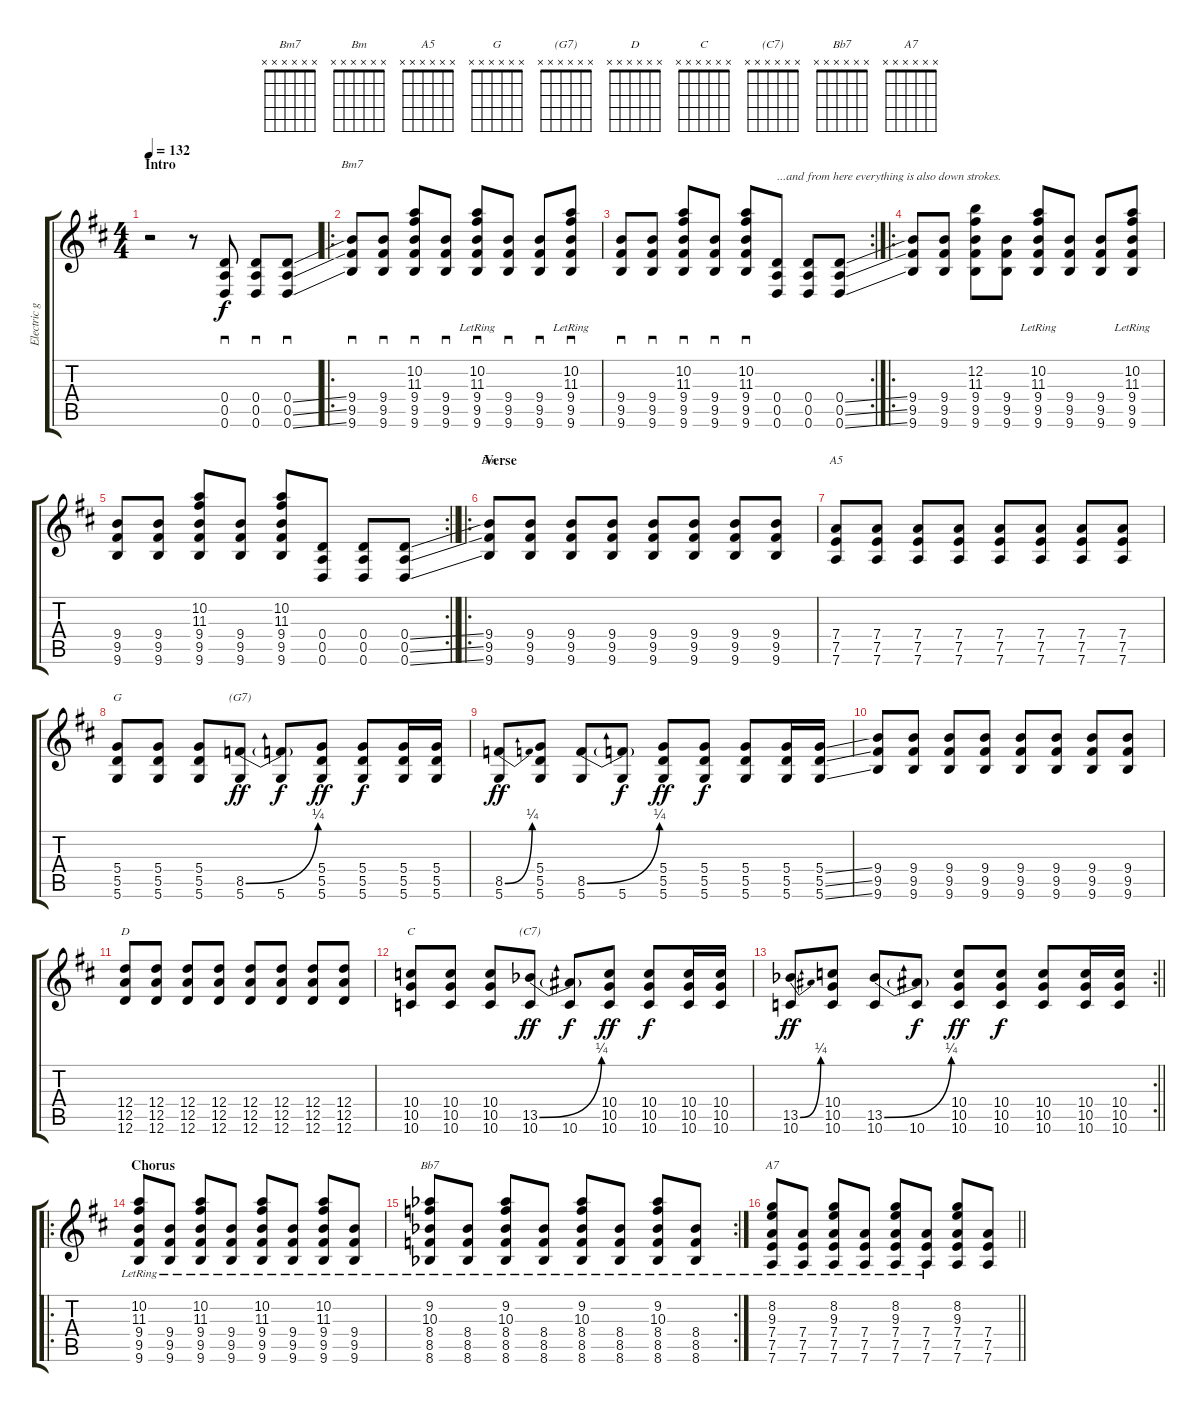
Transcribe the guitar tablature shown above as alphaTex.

\track ("Electric guitar: main" "Electric g") {instrument overdrivenguitar}
\staff {score tabs}
\tuning (E4 B3 G3 D3 A2 D2) {hide}
\chord ("Bm7" x x x x x x)
\chord ("Bm" x x x x x x)
\chord ("A5" x x x x x x)
\chord ("G" x x x x x x)
\chord ("(G7)" x x x x x x)
\chord ("D" x x x x x x)
\chord ("C" x x x x x x)
\chord ("(C7)" x x x x x x)
\chord ("Bb7" x x x x x x)
\chord ("A7" x x x x x x)
\ts (4 4)
\section ("" "Intro")
\tempo 132
\clef g2
\ks d
r.2{dy f instrument overdrivenguitar} r.8 (0.4 0.5 0.6).8{sd} (0.4 0.5 0.6).8{sd} (0.4{ss} 0.5{ss} 0.6{ss}).8{sd} |
\ro
(9.4 9.5 9.6).8{sd ch "Bm7"} (9.4 9.5 9.6).8{sd} (10.2 11.3 9.4 9.5 9.6).8{sd} (9.4 9.5 9.6).8{sd} (10.2{lr} 11.3{lr} 9.4 9.5 9.6).8{sd} (9.4 9.5 9.6).8{sd} (9.4 9.5 9.6).8{sd} (10.2{lr} 11.3{lr} 9.4 9.5 9.6).8{sd} |
\rc 2
(9.4 9.5 9.6).8{sd} (9.4 9.5 9.6).8{sd} (10.2 11.3 9.4 9.5 9.6).8{sd} (9.4 9.5 9.6).8{sd} (10.2 11.3 9.4 9.5 9.6).8{sd} (0.4 0.5 0.6).8{txt "...and from here everything is also down strokes."} (0.4 0.5 0.6).8 (0.4{ss} 0.5{ss} 0.6{ss}).8 |
\ro
(9.4 9.5 9.6).8 (9.4 9.5 9.6).8 (12.2 11.3 9.4 9.5 9.6).8 (9.4 9.5 9.6).8 (10.2{lr} 11.3{lr} 9.4 9.5 9.6).8 (9.4 9.5 9.6).8 (9.4 9.5 9.6).8 (10.2{lr} 11.3{lr} 9.4 9.5 9.6).8 |
\rc 2
\barLineRight lightlight
(9.4 9.5 9.6).8 (9.4 9.5 9.6).8 (10.2 11.3 9.4 9.5 9.6).8 (9.4 9.5 9.6).8 (10.2 11.3 9.4 9.5 9.6).8 (0.4 0.5 0.6).8 (0.4 0.5 0.6).8 (0.4{ss} 0.5{ss} 0.6{ss}).8 |
\ro
\section ("" "Verse")
(9.4 9.5 9.6).8{ch "Bm"} (9.4 9.5 9.6).8 (9.4 9.5 9.6).8 (9.4 9.5 9.6).8 (9.4 9.5 9.6).8 (9.4 9.5 9.6).8 (9.4 9.5 9.6).8 (9.4 9.5 9.6).8 |
(7.4 7.5 7.6).8{ch "A5"} (7.4 7.5 7.6).8 (7.4 7.5 7.6).8 (7.4 7.5 7.6).8 (7.4 7.5 7.6).8 (7.4 7.5 7.6).8 (7.4 7.5 7.6).8 (7.4 7.5 7.6).8 |
(5.4 5.5 5.6).8{ch "G"} (5.4 5.5 5.6).8 (5.4 5.5 5.6).8 (8.5{be (bend 0 0 60 1)} 5.6).8{ch "(G7)" dy ff} (8.5{t} 5.6).8{dy f} (5.4 5.5 5.6).8{dy ff} (5.4 5.5 5.6).8{dy f} (5.4 5.5 5.6).16 (5.4 5.5 5.6).16 |
(8.5{be (bend 0 0 60 1)} 5.6).8{dy ff} (5.4 5.5 5.6).8 (8.5{be (bend 0 0 60 1)} 5.6).8 (8.5{t} 5.6).8{dy f} (5.4 5.5 5.6).8{dy ff} (5.4 5.5 5.6).8{dy f} (5.4 5.5 5.6).8 (5.4 5.5 5.6).16 (5.4{ss} 5.5{ss} 5.6{ss}).16 |
(9.4 9.5 9.6).8 (9.4 9.5 9.6).8 (9.4 9.5 9.6).8 (9.4 9.5 9.6).8 (9.4 9.5 9.6).8 (9.4 9.5 9.6).8 (9.4 9.5 9.6).8 (9.4 9.5 9.6).8 |
(12.4 12.5 12.6).8{ch "D"} (12.4 12.5 12.6).8 (12.4 12.5 12.6).8 (12.4 12.5 12.6).8 (12.4 12.5 12.6).8 (12.4 12.5 12.6).8 (12.4 12.5 12.6).8 (12.4 12.5 12.6).8 |
(10.4 10.5 10.6).8{ch "C"} (10.4 10.5 10.6).8 (10.4 10.5 10.6).8 (13.5{be (bend 0 0 60 1) acc b} 10.6).8{ch "(C7)" dy ff} (13.5{t} 10.6).8{dy f} (10.4 10.5 10.6).8{dy ff} (10.4 10.5 10.6).8{dy f} (10.4 10.5 10.6).16 (10.4 10.5 10.6).16 |
\rc 2
\barLineRight lightlight
(13.5{be (bend 0 0 60 1) acc b} 10.6).8{dy ff} (10.4 10.5 10.6).8 (13.5{be (bend 0 0 60 1) acc b} 10.6).8 (13.5{t} 10.6).8{dy f} (10.4 10.5 10.6).8{dy ff} (10.4 10.5 10.6).8{dy f} (10.4 10.5 10.6).8 (10.4 10.5 10.6).16 (10.4 10.5 10.6).16 |
\ro
\section ("" "Chorus")
(10.2{lr} 11.3{lr} 9.4{lr} 9.5{lr} 9.6{lr}).8 (9.4{lr} 9.5{lr} 9.6{lr}).8 (10.2{lr} 11.3{lr} 9.4{lr} 9.5{lr} 9.6{lr}).8 (9.4{lr} 9.5{lr} 9.6{lr}).8 (10.2{lr} 11.3{lr} 9.4{lr} 9.5{lr} 9.6{lr}).8 (9.4{lr} 9.5{lr} 9.6{lr}).8 (10.2{lr} 11.3{lr} 9.4{lr} 9.5{lr} 9.6{lr}).8 (9.4{lr} 9.5{lr} 9.6{lr}).8 |
\rc 2
(9.2{lr acc b} 10.3{lr} 8.4{lr acc b} 8.5{lr} 8.6{lr acc b}).8{ch "Bb7"} (8.4{lr acc b} 8.5{lr} 8.6{lr acc b}).8 (9.2{lr acc b} 10.3{lr} 8.4{lr acc b} 8.5{lr} 8.6{lr acc b}).8 (8.4{lr acc b} 8.5{lr} 8.6{lr acc b}).8 (9.2{lr acc b} 10.3{lr} 8.4{lr acc b} 8.5{lr} 8.6{lr acc b}).8 (8.4{lr acc b} 8.5{lr} 8.6{lr acc b}).8 (9.2{lr acc b} 10.3{lr} 8.4{lr acc b} 8.5{lr} 8.6{lr acc b}).8 (8.4{lr acc b} 8.5{lr} 8.6{lr acc b}).8 |
\barLineRight lightlight
(8.2{lr} 9.3{lr} 7.4{lr} 7.5{lr} 7.6{lr}).8{ch "A7"} (7.4{lr} 7.5{lr} 7.6{lr}).8 (8.2{lr} 9.3{lr} 7.4{lr} 7.5{lr} 7.6{lr}).8 (7.4{lr} 7.5{lr} 7.6{lr}).8 (8.2{lr} 9.3{lr} 7.4{lr} 7.5{lr} 7.6{lr}).8 (7.4{lr} 7.5{lr} 7.6{lr}).8 (8.2 9.3 7.4 7.5 7.6).8 (7.4 7.5 7.6).8
